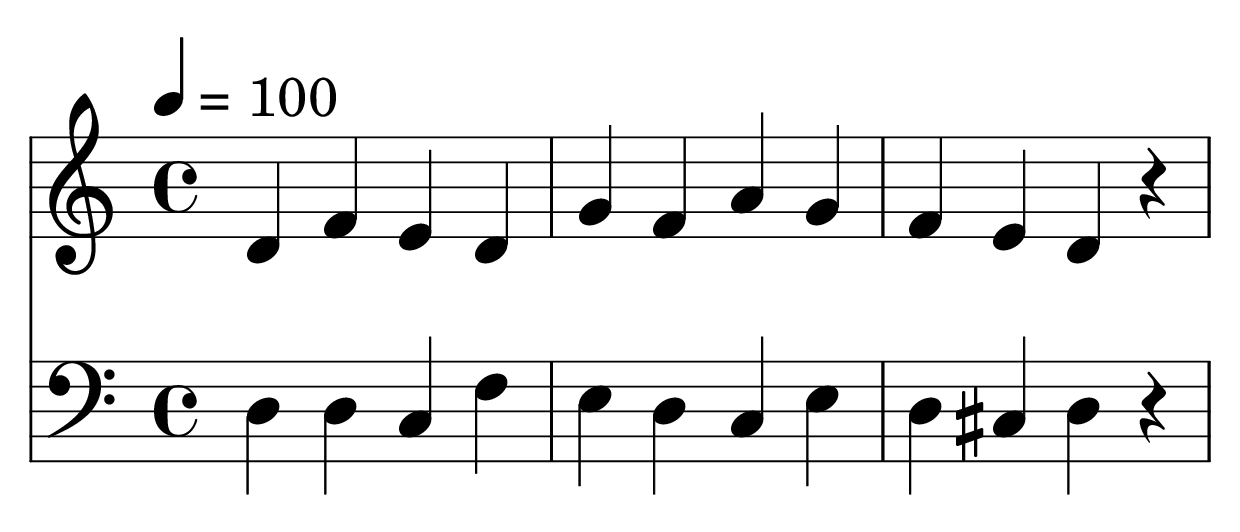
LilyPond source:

\version "2.24.1"

\include "page.ly"

global = {
  \time  4/4
  \tempo 4 = 100
}

\parallelMusic voiceUpper, voiceLower {
  d4    f   e   d   |   % cantus firmus
  d4    d   c   f   |   % attempt 0

  g4    f   a   g   |   % cantus firmus
  e4    d   c   e   |   % attempt 0

  f4    e   d   r   |   % cantus firmus
  d4    cis d   r   |   % attempt 0
}

\score {
  <<
    \new Staff \with { midiInstrument = "clarinet" } {
      \global
      \clef treble
      \relative c' \voiceUpper
    }
    \new Staff \with { midiInstrument = "cello" } {
      \global
      \clef bass
      \relative c \voiceLower
    }
  >>
  \layout { }
  \midi { }
}
